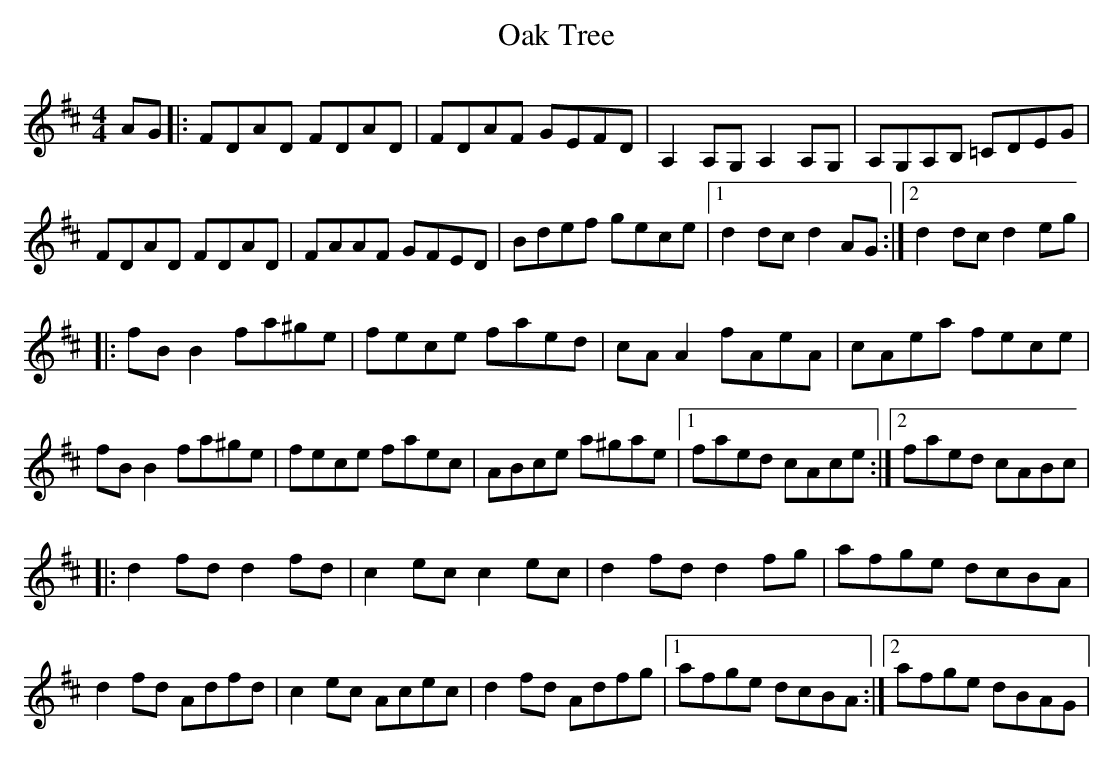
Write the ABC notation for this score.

X:1
T:Oak Tree
M:4/4
L:1/8
K:D
AG|:FDAD FDAD|FDAF GEFD|A,2A,G, A,2A,G,|A,G,A,B, =CDEG|
FDAD FDAD|FAAF GFED|Bdef gece|1 d2dc d2AG:|2 d2dc d2eg|
|:fBB2 fa^ge|fece faed|cAA2 fAeA|cAea fece|
fBB2 fa^ge|fece faec|ABce a^gae|1 faed cAce:|2 faed cABc|
|:d2fd d2fd|c2ec c2ec|d2fd d2fg|afge dcBA|
d2fd Adfd|c2ec Acec|d2fd Adfg|1 afge dcBA:|2 afge dBAG|
